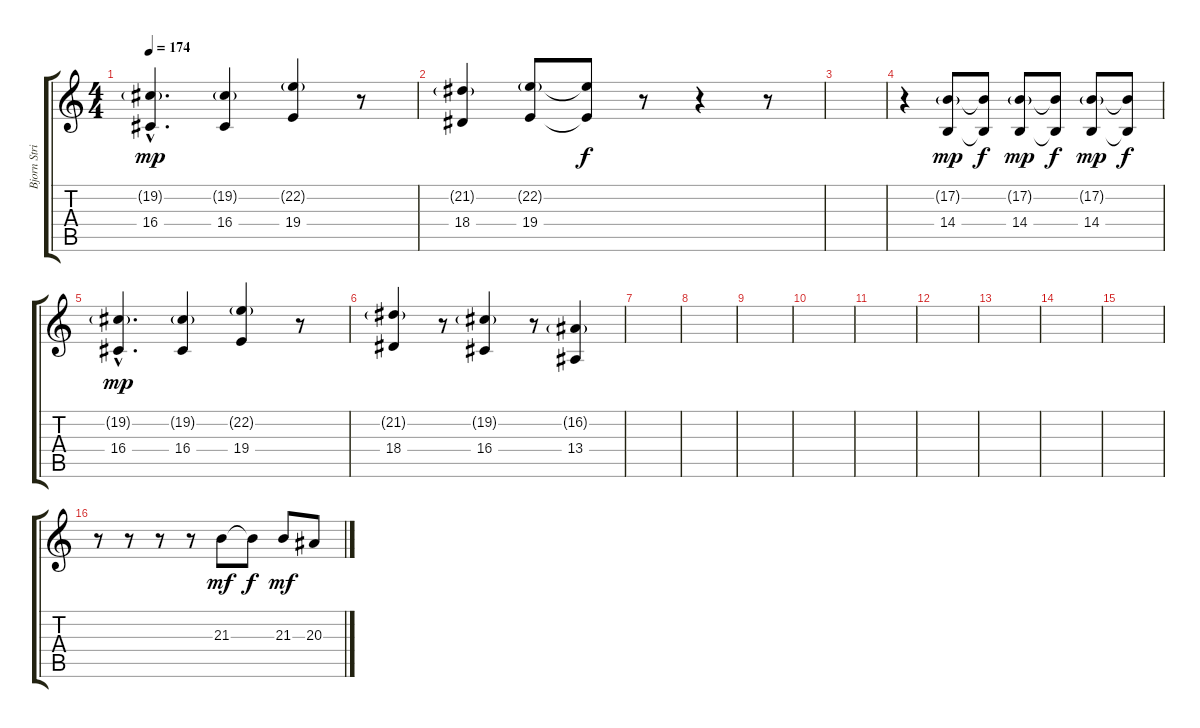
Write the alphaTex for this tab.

\track ("Bjorn Strid " "Bjorn Stri") {instrument lead2sawtooth}
\staff {score tabs}
\tuning (B3 Gb3 D3 A2 E2 B1) {hide}
\ts (4 4)
\tempo 174
\clef g2
\ks c
(19.2{g hac} 16.4{hac}).4{d dy mp} (19.2{g} 16.4).4 (22.2{g} 19.4).4 r.8 |
(21.2{g} 18.4).4 (22.2{g} 19.4).8 (22.2{t} 19.4{t}).8{dy f} r.8 r.4 r.8 |
|
r.4 (17.2{g} 14.4).8{dy mp} (17.2{t} 14.4{t}).8{dy f} (17.2{g} 14.4).8{dy mp} (17.2{t} 14.4{t}).8{dy f} (17.2{g} 14.4).8{dy mp} (17.2{t} 14.4{t}).8{dy f} |
(19.2{g hac} 16.4{hac}).4{d dy mp} (19.2{g} 16.4).4 (22.2{g} 19.4).4 r.8 |
(21.2{g} 18.4).4 r.8 (19.2{g} 16.4).4 r.8 (16.2{g} 13.4).4 |
|
|
|
|
|
|
|
|
|
r.8 r.8 r.8 r.8 21.3.8{dy mf} 21.3{t}.8{dy f} 21.3.8{dy mf} 20.3.8
